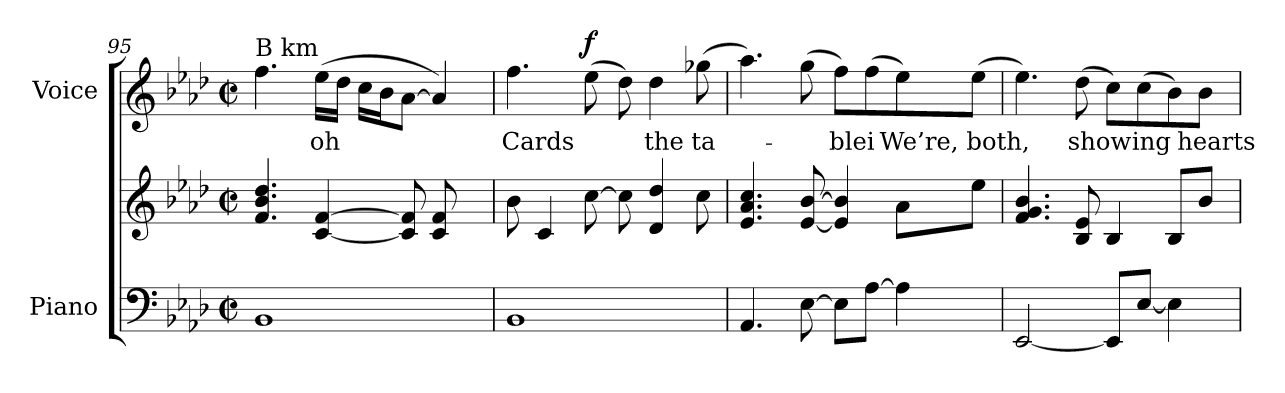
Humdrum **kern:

**kern	**kern	**kern	**text	**dynam
*part2	*part2	*part1	*part1	*part1
*staff3	*staff2	*staff1	*staff1	*staff1
*I"Piano	*	*I"Voice	*	*
*I'Pno	*	*I'V	*	*
!!LO:LB:g=z
*clefF4	*clefG2	*clefG2	*	*
*k[b-e-a-d-]	*k[b-e-a-d-]	*k[b-e-a-d-]	*	*
*M2/2	*M2/2	*M2/2	*	*
*met(c|)	*met(c|)	*met(c|)	*	*
=95	=95	=95	=95	=95
!	!	!LO:TX:a:t=B km	!	!
1BB-	4.f/ 4.b-/ 4.dd-/	4.ff\	.	.
!	!	!	!LO:LY:b	!
.	[<4c/ [>4f/	(>16ee-\LL	oh	.
.	.	16dd-\JJ	.	.
.	.	16cc\LL	.	.
.	.	16b-\J	.	.
.	8c/] 8f/]	[>8a-\J	.	.
.	8c/ 8f/	4a-/])	.	.
.	8ryy	.	.	.
=96	=96	=96	=96	=96
!	!	!	!LO:LY:b	!
1BB-	8b-\	4.ff\	Cards	.
.	4c/	.	.	.
!	!	!	!	!LO:DY:b
.	[>8cc\	(>8ee-\	.	f
.	8cc\]	8dd-\)	.	.
!	!	!	!LO:LY:b	!
.	4d-/ 4dd-/	4dd-\	the	.
!	!	!	!LO:LY:b	!
.	8cc\	(>8gg-X\	ta-	.
=97	=97	=97	=97	=97
4.AA-/	4.e-/ 4.a-/ 4.cc/	4.aa-\)	.	.
[>8E-\	[<8e-/ [>8b-/	(>8gg\	.	.
!	!	!	!LO:LY:b	!
8E-\L]	4e-/] 4b-/]	8ff\L)	-blei	.
[>8A-\J	.	(>8ff\	.	.
!	!	!	!LO:LY:b	!
4A-\]	8a-\L	8ee-\)	We’re,	.
!	!	!	!LO:LY:b	!
.	8ee-\J	(>8ee-\J	both,	.
!!LO:LB:g=z
=98	=98	=98	=98	=98
[<2EE-/	4.f/ 4.g/ 4.b-/	4.ee-\)	.	.
!	!	!	!LO:LY:b	!
.	8B-/ 8e-/	(>8dd-\	show	.
8EE-/L]	4B-/	8cc\L)	.	.
!	!	!	!LO:LY:b	!
[>8E-/J	.	(>8cc\	ing	.
4E-\]	8B-/L	8b-\)	.	.
!	!	!	!LO:LY:b	!
.	8b-/J	8b-\J	hearts	.
=	=	=	=	=
*-	*-	*-	*-	*-
